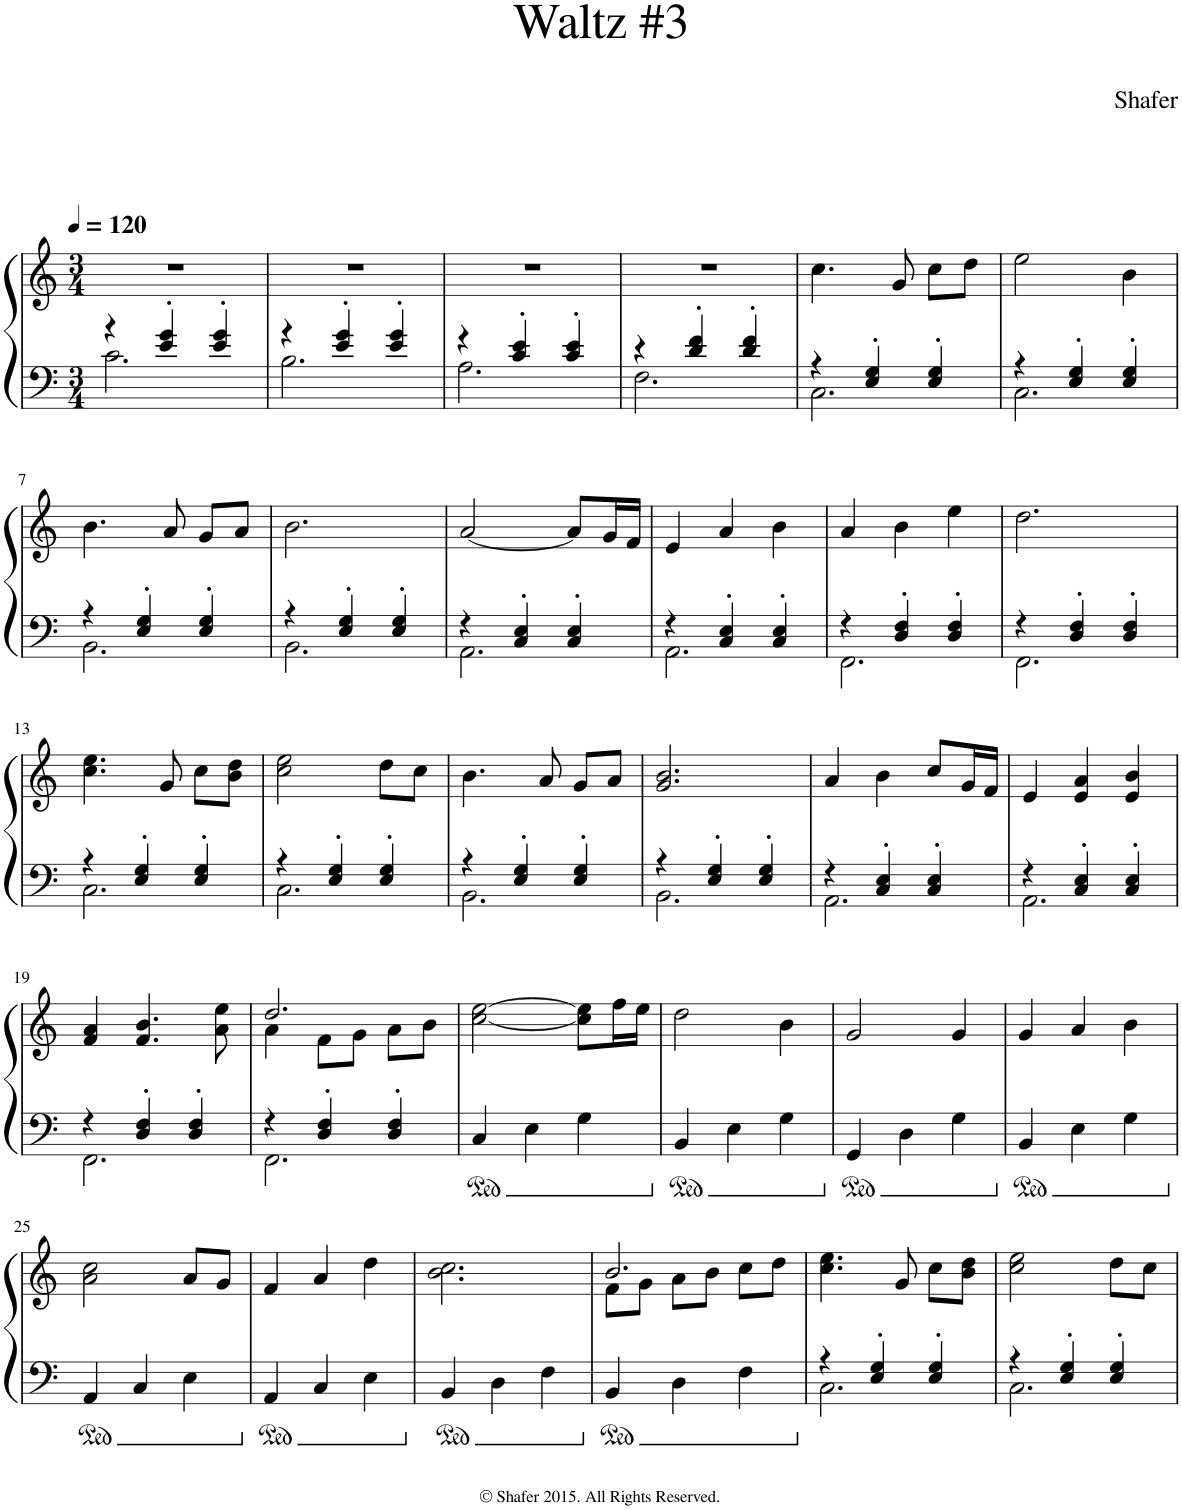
**kern	**kern
*part1	*part1
*staff2	*staff1
*I"Piano	*
*I'Pno.	*
*clefF4	*clefG2
*k[]	*k[]
*M3/4	*M3/4
*MM120	*MM120
=1	=1
*^	*
4r	2.c\	2.r
4e/' 4g/'	.	.
4e/' 4g/'	.	.
=2	=2	=2
4r	2.B\	2.r
4e/' 4g/'	.	.
4e/' 4g/'	.	.
=3	=3	=3
4r	2.A\	2.r
4c/' 4e/'	.	.
4c/' 4e/'	.	.
=4	=4	=4
4r	2.F\	2.r
4d/' 4f/'	.	.
4d/' 4f/'	.	.
=5	=5	=5
4r	2.C\	4.cc\
4E/' 4G/'	.	.
.	.	8g/
4E/' 4G/'	.	8cc\L
.	.	8dd\J
=6	=6	=6
4r	2.C\	2ee\
4E/' 4G/'	.	.
4E/' 4G/'	.	4b\
!!LO:LB:g=z
=7	=7	=7
4r	2.BB\	4.b\
4E/' 4G/'	.	.
.	.	8a/
4E/' 4G/'	.	8g/L
.	.	8a/J
=8	=8	=8
4r	2.BB\	2.b\
4E/' 4G/'	.	.
4E/' 4G/'	.	.
=9	=9	=9
4r	2.AA\	[2a/
4C/' 4E/'	.	.
4C/' 4E/'	.	8a/L]
.	.	16g/L
.	.	16f/JJ
=10	=10	=10
4r	2.AA\	4e/
4C/' 4E/'	.	4a/
4C/' 4E/'	.	4b\
=11	=11	=11
4r	2.FF\	4a/
4D/' 4F/'	.	4b\
4D/' 4F/'	.	4ee\
=12	=12	=12
4r	2.FF\	2.dd\
4D/' 4F/'	.	.
4D/' 4F/'	.	.
!!LO:LB:g=z
=13	=13	=13
4r	2.C\	4.cc\ 4.ee\
4E/' 4G/'	.	.
.	.	8g/
4E/' 4G/'	.	8cc\L
.	.	8b\ 8dd\J
=14	=14	=14
4r	2.C\	2cc\ 2ee\
4E/' 4G/'	.	.
4E/' 4G/'	.	8dd\L
.	.	8cc\J
=15	=15	=15
4r	2.BB\	4.b\
4E/' 4G/'	.	.
.	.	8a/
4E/' 4G/'	.	8g/L
.	.	8a/J
=16	=16	=16
4r	2.BB\	2.g/ 2.b/
4E/' 4G/'	.	.
4E/' 4G/'	.	.
=17	=17	=17
4r	2.AA\	4a/
4C/' 4E/'	.	4b\
4C/' 4E/'	.	8cc/L
.	.	16g/L
.	.	16f/JJ
=18	=18	=18
4r	2.AA\	4e/
4C/' 4E/'	.	4e/ 4a/
4C/' 4E/'	.	4e/ 4b/
!!LO:LB:g=z
=19	=19	=19
4r	2.FF\	4f/ 4a/
4D/' 4F/'	.	4.f/ 4.b/
4D/' 4F/'	.	.
.	.	8a\ 8ee\
=20	=20	=20
*	*	*^
4r	2.FF\	2.dd/	4a\
4D/' 4F/'	.	.	8f\L
.	.	.	8g\J
4D/' 4F/'	.	.	8a\L
.	.	.	8b\J
*v	*v	*	*
*	*v	*v
=21	=21
4C/	[2cc\ [2ee\
4E\	.
4G\	8cc\] 8ee\]L
.	16ff\L
.	16ee\JJ
=22	=22
4BB/	2dd\
4E\	.
4G\	4b\
=23	=23
4GG/	2g/
4D\	.
4G\	4g/
=24	=24
4BB/	4g/
4E\	4a/
4G\	4b\
!!LO:LB:g=z
=25	=25
4AA/	2a\ 2cc\
4C/	.
4E\	8a/L
.	8g/J
=26	=26
4AA/	4f/
4C/	4a/
4E\	4dd\
=27	=27
4BB/	2.b\ 2.cc\
4D\	.
4F\	.
=28	=28
*	*^
4BB/	2.b/	8f\L
.	.	8g\J
4D\	.	8a\L
.	.	8b\J
4F\	.	8cc\L
.	.	8dd\J
*	*v	*v
=29	=29
*^	*
4r	2.C\	4.cc\ 4.ee\
4E/' 4G/'	.	.
.	.	8g/
4E/' 4G/'	.	8cc\L
.	.	8b\ 8dd\J
=30	=30	=30
4r	2.C\	2cc\ 2ee\
4E/' 4G/'	.	.
4E/' 4G/'	.	8dd\L
.	.	8cc\J
*v	*v	*
=	=
*-	*-
